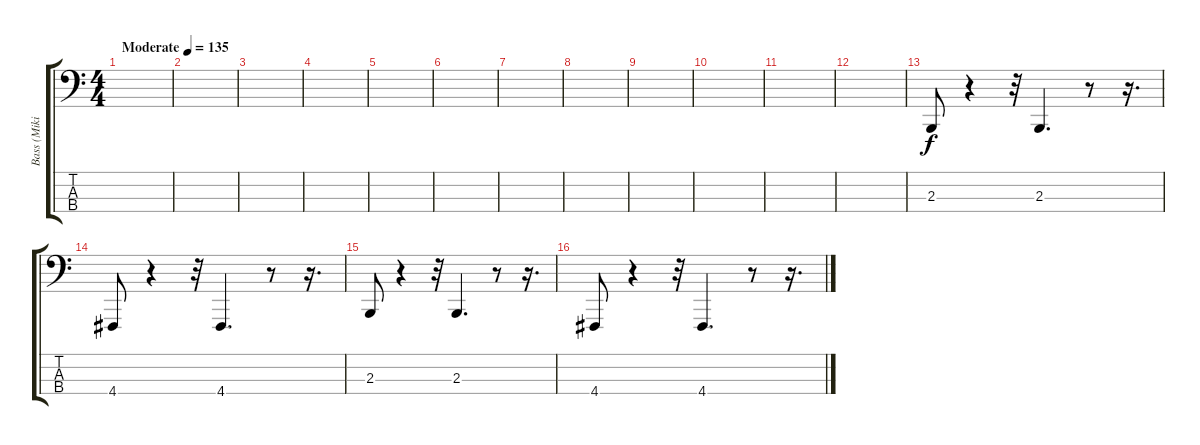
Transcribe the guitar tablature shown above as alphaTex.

\track ("Bass (Miki)" "Bass (Miki") {instrument synthbrass1}
\staff {score tabs}
\tuning (G2 D2 A1 D1) {hide}
\ts (4 4)
\tempo (135 "Moderate")
\clef f4
\ks c
|
|
|
|
|
|
|
|
|
|
|
|
2.3.8 r.4 r.32 2.3.4{d} r.8 r.16{d} |
4.4.8 r.4 r.32 4.4.4{d} r.8 r.16{d} |
2.3.8 r.4 r.32 2.3.4{d} r.8 r.16{d} |
4.4.8 r.4 r.32 4.4.4{d} r.8 r.16{d}
